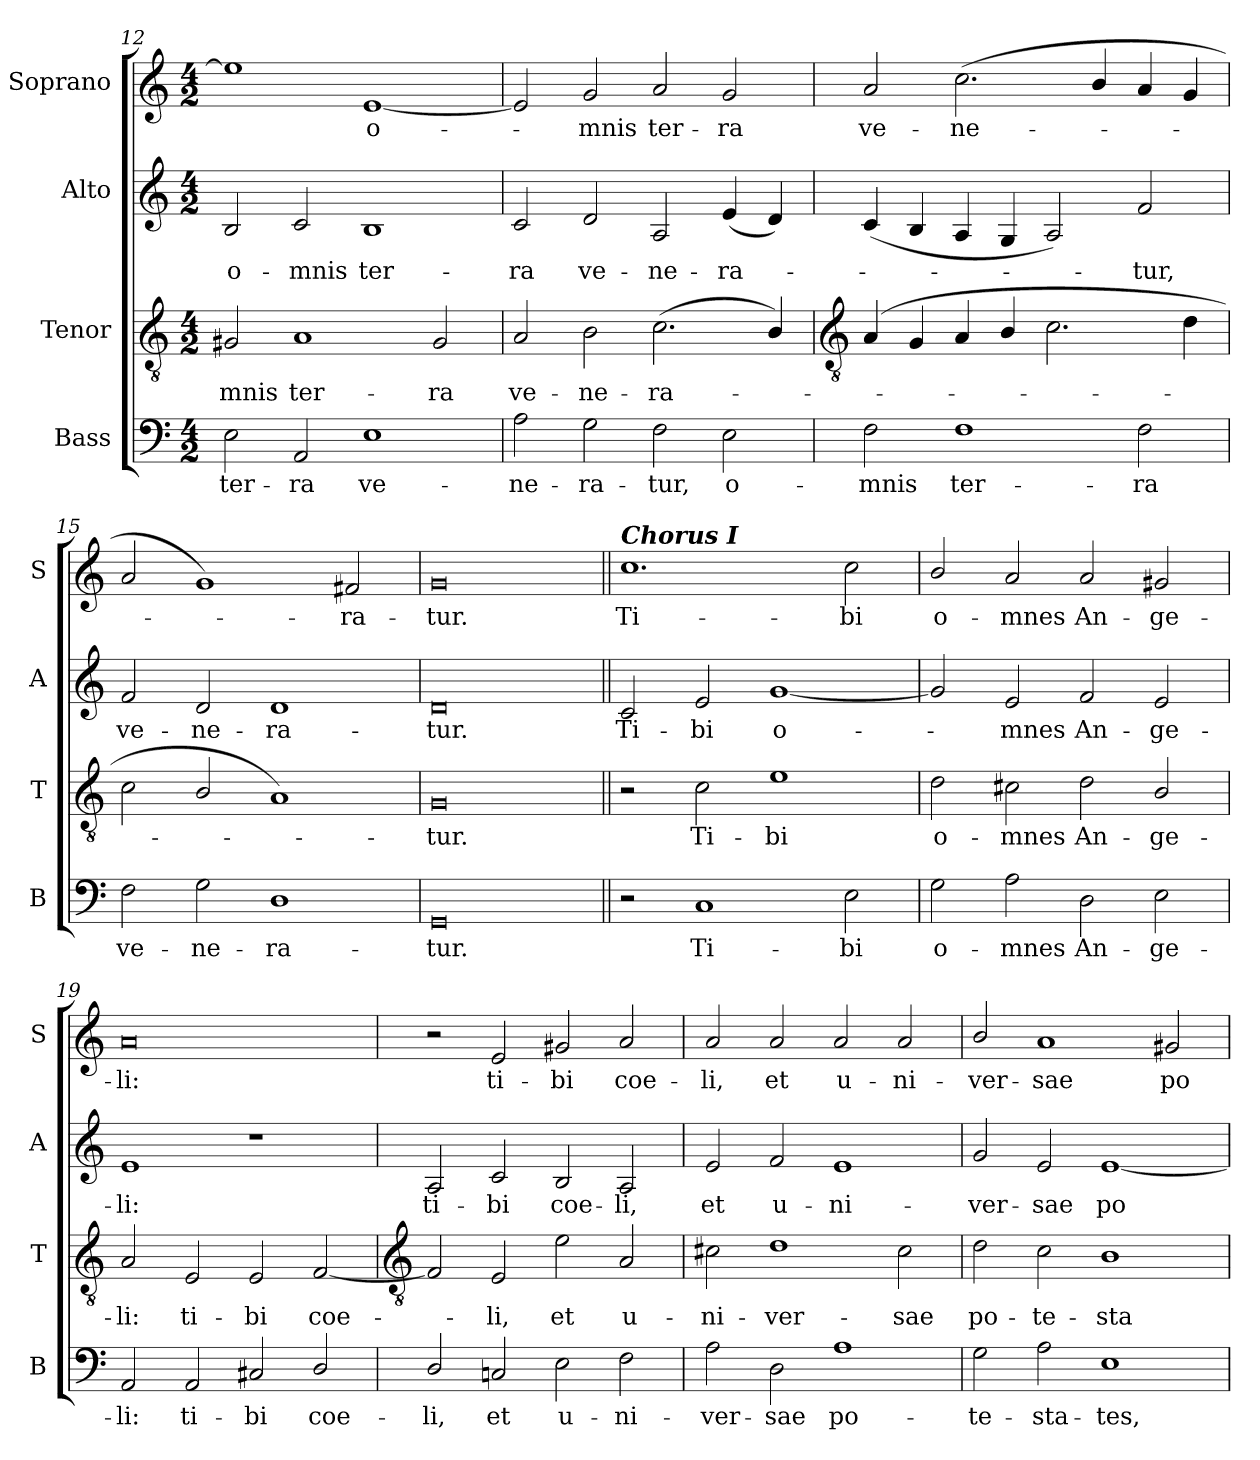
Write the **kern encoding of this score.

**kern	**text	**kern	**text	**kern	**text	**kern	**text
*part4	*part4	*part3	*part3	*part2	*part2	*part1	*part1
*staff4	*staff4	*staff3	*staff3	*staff2	*staff2	*staff1	*staff1
*I"Bass	*	*I"Tenor	*	*I"Alto	*	*I"Soprano	*
*I'B	*	*I'T	*	*I'A	*	*I'S	*
*clefF4	*	*clefGv2	*	*clefG2	*	*clefG2	*
*k[]	*	*k[]	*	*k[]	*	*k[]	*
*C:	*	*C:	*	*C:	*	*C:	*
*M4/2	*	*M4/2	*	*M4/2	*	*M4/2	*
=12	=12	=12	=12	=12	=12	=12	=12
!	!LO:LY:b	!	!LO:LY:b	!	!LO:LY:b	!	!
2E	ter-	2G#X	-mnis	2B	o-	1ee]	.
!	!LO:LY:b	!	!LO:LY:b	!	!LO:LY:b	!	!
2AA	-ra	1A	ter-	2c	-mnis	.	.
!	!LO:LY:b	!	!	!	!LO:LY:b	!	!LO:LY:b
1E	ve-	.	.	1B	ter-	[1e	o-
!	!	!	!LO:LY:b	!	!	!	!
.	.	2G#	-ra	.	.	.	.
=13	=13	=13	=13	=13	=13	=13	=13
!	!LO:LY:b	!	!LO:LY:b	!	!LO:LY:b	!	!
2A	-ne-	2A	ve-	2c	-ra	2e]	.
!	!LO:LY:b	!	!LO:LY:b	!	!LO:LY:b	!	!LO:LY:b
2G	-ra-	2B	-ne-	2d	ve-	2g	mnis
!	!LO:LY:b	!	!LO:LY:b	!	!LO:LY:b	!	!LO:LY:b
2F	-tur,	(<2.c	-ra-	2A	-ne-	2a	ter-
!	!LO:LY:b	!	!	!	!LO:LY:b	!	!LO:LY:b
2E	o-	.	.	(<4e	-ra-	2g	-ra
.	.	4B/)	.	4d)	.	.	.
!!LO:LB:g=z
=14	=14	=14	=14	=14	=14	=14	=14
*	*	*clefGv2	*	*	*	*	*
!	!LO:LY:b	!	!	!	!	!	!LO:LY:b
2F	-mnis	(<4A	.	(<4c	.	2a	ve-
.	.	4G	.	4B	.	.	.
!	!LO:LY:b	!	!	!	!	!	!LO:LY:b
1F	ter-	4A	.	4A	.	(<2.cc	-ne-
.	.	4B/	.	4G	.	.	.
.	.	2.c	.	2A)	.	.	.
.	.	.	.	.	.	4b/	.
!	!LO:LY:b	!	!	!	!LO:LY:b	!	!
2F	-ra	.	.	2f	tur,	4a	.
.	.	4d	.	.	.	4g	.
=15	=15	=15	=15	=15	=15	=15	=15
!	!LO:LY:b	!	!	!	!LO:LY:b	!	!
2F	ve-	2c	.	2f	ve-	2a	.
!	!LO:LY:b	!	!	!	!LO:LY:b	!	!
2G	-ne-	2B/	.	2d	-ne-	1g)	.
!	!LO:LY:b	!	!	!	!LO:LY:b	!	!
1D	-ra-	1A)	.	1d	-ra-	.	.
!	!	!	!	!	!	!	!LO:LY:b
.	.	.	.	.	.	2f#X	ra-
=16	=16	=16	=16	=16	=16	=16	=16
!	!LO:LY:b	!	!LO:LY:b	!	!LO:LY:b	!	!LO:LY:b
0GG	-tur.	0G	tur.	0d	-tur.	0g	-tur.
=17||	=17||	=17||	=17||	=17||	=17||	=17||	=17||
!	!	!	!	!	!	!LO:TX:a:Bi:t=Chorus I	!
!	!	!	!	!	!LO:LY:b	!	!LO:LY:b
2r	.	2r	.	2c	Ti-	1.cc	Ti-
!	!LO:LY:b	!	!LO:LY:b	!	!LO:LY:b	!	!
1C	Ti-	2c	Ti-	2e	-bi	.	.
!	!	!	!LO:LY:b	!	!LO:LY:b	!	!
.	.	1e	-bi	[1g	o-	.	.
!	!LO:LY:b	!	!	!	!	!	!LO:LY:b
2E	-bi	.	.	.	.	2cc	-bi
=18	=18	=18	=18	=18	=18	=18	=18
!	!LO:LY:b	!	!LO:LY:b	!	!	!	!LO:LY:b
2G	o-	2d	o-	2g]	.	2b/	o-
!	!LO:LY:b	!	!LO:LY:b	!	!LO:LY:b	!	!LO:LY:b
2A	-mnes	2c#X	-mnes	2e	mnes	2a	-mnes
!	!LO:LY:b	!	!LO:LY:b	!	!LO:LY:b	!	!LO:LY:b
2D	An-	2d	An-	2f	An-	2a	An-
!	!LO:LY:b	!	!LO:LY:b	!	!LO:LY:b	!	!LO:LY:b
2E	-ge-	2B/	-ge-	2e	-ge-	2g#X	-ge-
=19	=19	=19	=19	=19	=19	=19	=19
!	!LO:LY:b	!	!LO:LY:b	!	!LO:LY:b	!	!LO:LY:b
2AA	-li:	2A	-li:	1e	-li:	0a	-li:
!	!LO:LY:b	!	!LO:LY:b	!	!	!	!
2AA	ti-	2E	ti-	.	.	.	.
!	!LO:LY:b	!	!LO:LY:b	!	!	!	!
2C#X	-bi	2E	-bi	1r	.	.	.
!	!LO:LY:b	!	!LO:LY:b	!	!	!	!
2D/	coe-	[2F	coe-	.	.	.	.
!!LO:LB:g=z
=20	=20	=20	=20	=20	=20	=20	=20
*	*	*clefGv2	*	*	*	*	*
!	!LO:LY:b	!	!	!	!LO:LY:b	!	!
2D/	-li,	2F]	.	2A	ti-	2r	.
!	!LO:LY:b	!	!LO:LY:b	!	!LO:LY:b	!	!LO:LY:b
2Cn	et	2E	li,	2c	-bi	2e	ti-
!	!LO:LY:b	!	!LO:LY:b	!	!LO:LY:b	!	!LO:LY:b
2E	u-	2e	et	2B	coe-	2g#X	-bi
!	!LO:LY:b	!	!LO:LY:b	!	!LO:LY:b	!	!LO:LY:b
2F	-ni-	2A	u-	2A	-li,	2a	coe-
=21	=21	=21	=21	=21	=21	=21	=21
!	!LO:LY:b	!	!LO:LY:b	!	!LO:LY:b	!	!LO:LY:b
2A	-ver-	2c#X	-ni-	2e	et	2a	-li,
!	!LO:LY:b	!	!LO:LY:b	!	!LO:LY:b	!	!LO:LY:b
2D	-sae	1d	-ver-	2f	u-	2a	et
!	!LO:LY:b	!	!	!	!LO:LY:b	!	!LO:LY:b
1A	po-	.	.	1e	-ni-	2a	u-
!	!	!	!LO:LY:b	!	!	!	!LO:LY:b
.	.	2c#	-sae	.	.	2a	-ni-
=22	=22	=22	=22	=22	=22	=22	=22
!	!LO:LY:b	!	!LO:LY:b	!	!LO:LY:b	!	!LO:LY:b
2G	-te-	2d	po-	2g	-ver-	2b/	-ver-
!	!LO:LY:b	!	!LO:LY:b	!	!LO:LY:b	!	!LO:LY:b
2A	-sta-	2c	-te-	2e	-sae	1a	-sae
!	!LO:LY:b	!	!LO:LY:b	!	!LO:LY:b	!	!
1E	-tes,	1B	-sta-	[1e	po-	.	.
!	!	!	!	!	!	!	!LO:LY:b
.	.	.	.	.	.	2g#X	po-
=	=	=	=	=	=	=	=
*-	*-	*-	*-	*-	*-	*-	*-
